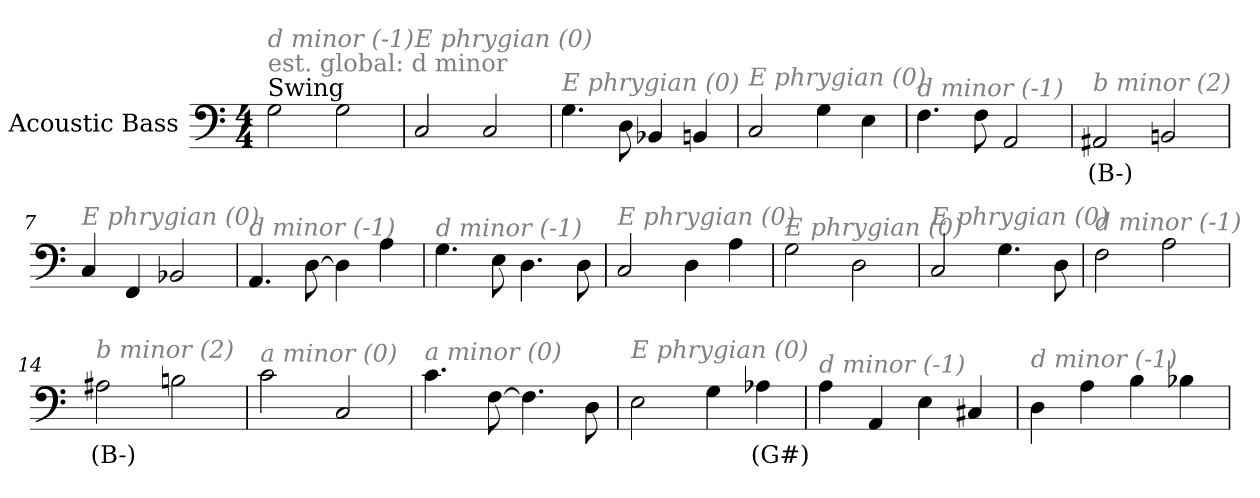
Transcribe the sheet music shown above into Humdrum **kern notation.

**kern	**text
*part1	*part1
*staff1	*staff1
*I"Acoustic Bass	*
*clefF4	*
*ITrd7c12	*
*k[]	*
*C:	*
*M4/4	*
*MM120	*
=1	=1
!LO:TX:a:t=Swing	!
!LO:TX:a:color=#808080:t=est. global&colon; d minor	!
!LO:TX:i:color=#808080:t=d minor (-1)	!
2GG	.
2GG	.
=2	=2
!LO:TX:i:color=#808080:t=E phrygian (0)	!
2CC	.
2CC	.
=3	=3
!LO:TX:i:color=#808080:t=E phrygian (0)	!
4.GG	.
8DD	.
4BBB-X	.
4BBBn	.
=4	=4
!LO:TX:i:color=#808080:t=E phrygian (0)	!
2CC	.
4GG	.
4EE	.
=5	=5
!LO:TX:i:color=#808080:t=d minor (-1)	!
4.FF	.
8FF	.
2AAA	.
=6	=6
!LO:TX:i:color=#808080:t=b minor (2)	!
2AAA#Xi	(B-)
2BBBn	.
=7	=7
!LO:TX:i:color=#808080:t=E phrygian (0)	!
4CC	.
4FFF	.
2BBB-X	.
=8	=8
!LO:TX:i:color=#808080:t=d minor (-1)	!
4.AAA	.
[8DD	.
4DD]	.
4AA	.
=9	=9
!LO:TX:i:color=#808080:t=d minor (-1)	!
4.GG	.
8EE	.
4.DD	.
8DD	.
=10	=10
!LO:TX:i:color=#808080:t=E phrygian (0)	!
2CC	.
4DD	.
4AA	.
=11	=11
!LO:TX:i:color=#808080:t=E phrygian (0)	!
2GG	.
2DD	.
=12	=12
!LO:TX:i:color=#808080:t=E phrygian (0)	!
2CC	.
4.GG	.
8DD	.
=13	=13
!LO:TX:i:color=#808080:t=d minor (-1)	!
2FF	.
2AA	.
=14	=14
!LO:TX:i:color=#808080:t=b minor (2)	!
2AA#Xi	(B-)
2BBn	.
=15	=15
!LO:TX:i:color=#808080:t=a minor (0)	!
2C	.
2CC	.
=16	=16
!LO:TX:i:color=#808080:t=a minor (0)	!
4.C	.
[8FF	.
4.FF]	.
8DD	.
=17	=17
!LO:TX:i:color=#808080:t=E phrygian (0)	!
2EE	.
4GG	.
4AA-Xi	(G#)
=18	=18
!LO:TX:i:color=#808080:t=d minor (-1)	!
4AA	.
4AAA	.
4EE	.
4CC#X	.
=19	=19
!LO:TX:i:color=#808080:t=d minor (-1)	!
4DD	.
4AA	.
4BB	.
4BB-X	.
=	=
*-	*-
